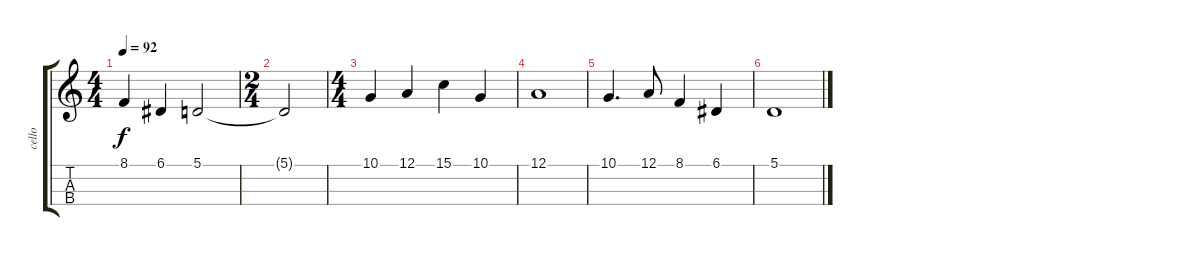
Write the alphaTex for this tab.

\track ("cello" "cello") {instrument cello}
\staff {score tabs}
\tuning (A3 D3 G2 C2) {hide}
\ts (4 4)
\tempo 92
\clef g2
\ks c
8.1.4{dy f} 6.1.4 5.1.2 |
\ts (2 4)
5.1{t}.2 |
\ts (4 4)
10.1.4 12.1.4 15.1.4 10.1.4 |
12.1.1 |
10.1.4{d} 12.1.8 8.1.4 6.1.4 |
5.1.1
